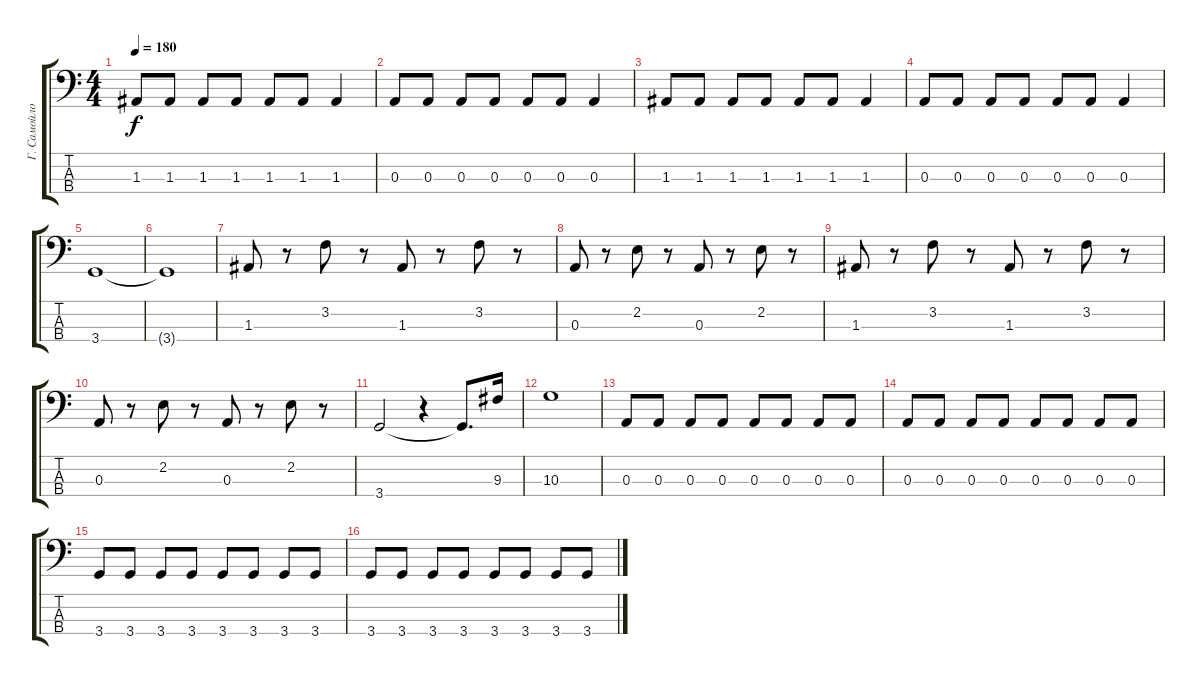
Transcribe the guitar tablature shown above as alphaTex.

\track ("Г. Самойлов" "Г. Самойло") {instrument electricbassfinger}
\staff {score tabs}
\tuning (G2 D2 A1 E1) {hide}
\ts (4 4)
\tempo 180
\clef f4
\ks c
1.3.8{dy f} 1.3.8 1.3.8 1.3.8 1.3.8 1.3.8 1.3.4 |
0.3.8 0.3.8 0.3.8 0.3.8 0.3.8 0.3.8 0.3.4 |
1.3.8 1.3.8 1.3.8 1.3.8 1.3.8 1.3.8 1.3.4 |
0.3.8 0.3.8 0.3.8 0.3.8 0.3.8 0.3.8 0.3.4 |
3.4.1 |
3.4{t}.1 |
1.3.8 r.8 3.2.8 r.8 1.3.8 r.8 3.2.8 r.8 |
0.3.8 r.8 2.2.8 r.8 0.3.8 r.8 2.2.8 r.8 |
1.3.8 r.8 3.2.8 r.8 1.3.8 r.8 3.2.8 r.8 |
0.3.8 r.8 2.2.8 r.8 0.3.8 r.8 2.2.8 r.8 |
3.4.2 r.4 3.4{t}.8{d} 9.3.16 |
10.3.1 |
0.3.8 0.3.8 0.3.8 0.3.8 0.3.8 0.3.8 0.3.8 0.3.8 |
0.3.8 0.3.8 0.3.8 0.3.8 0.3.8 0.3.8 0.3.8 0.3.8 |
3.4.8 3.4.8 3.4.8 3.4.8 3.4.8 3.4.8 3.4.8 3.4.8 |
3.4.8 3.4.8 3.4.8 3.4.8 3.4.8 3.4.8 3.4.8 3.4.8
